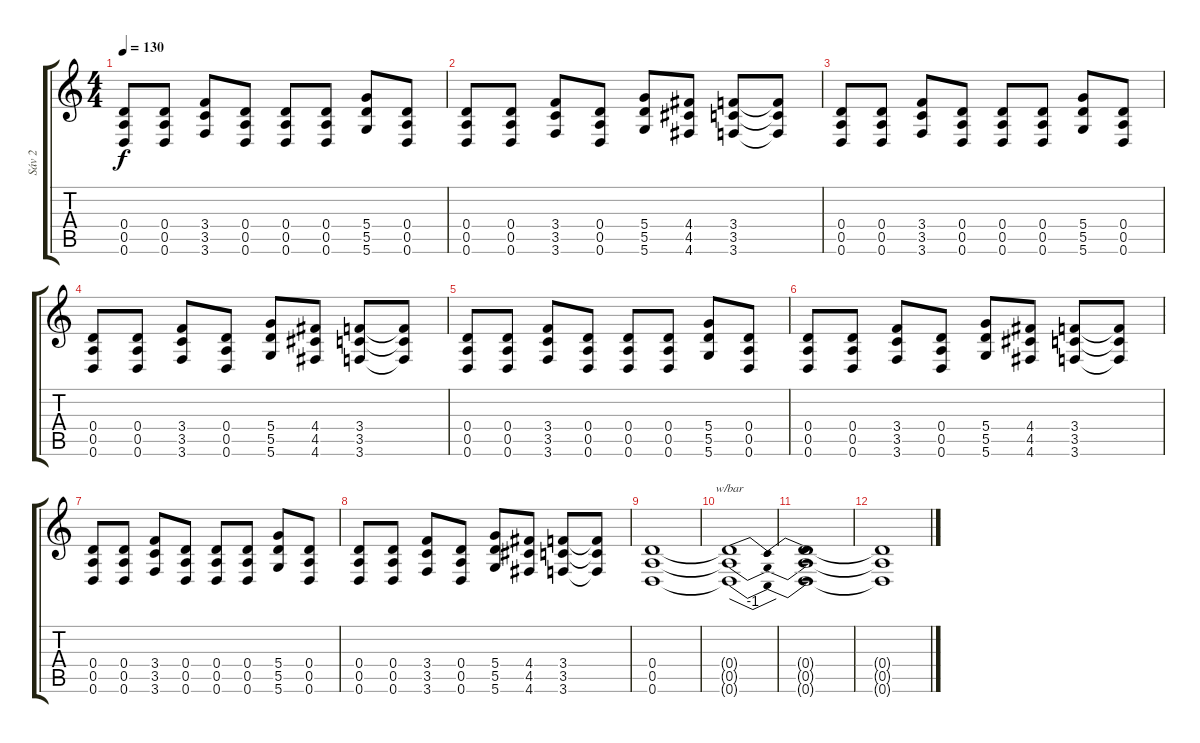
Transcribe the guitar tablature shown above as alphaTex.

\track ("Sáv 2" "Sáv 2") {instrument distortionguitar}
\staff {score tabs}
\tuning (E4 B3 G3 D3 A2 D2) {hide}
\ts (4 4)
\tempo 130
\clef g2
\ks c
(0.4 0.5 0.6).8{dy f} (0.4 0.5 0.6).8 (3.4 3.5 3.6).8 (0.4 0.5 0.6).8 (0.4 0.5 0.6).8 (0.4 0.5 0.6).8 (5.4 5.5 5.6).8 (0.4 0.5 0.6).8 |
(0.4 0.5 0.6).8 (0.4 0.5 0.6).8 (3.4 3.5 3.6).8 (0.4 0.5 0.6).8 (5.4 5.5 5.6).8 (4.4 4.5 4.6).8 (3.4 3.5 3.6).8 (3.4{t} 3.5{t} 3.6{t}).8 |
(0.4 0.5 0.6).8 (0.4 0.5 0.6).8 (3.4 3.5 3.6).8 (0.4 0.5 0.6).8 (0.4 0.5 0.6).8 (0.4 0.5 0.6).8 (5.4 5.5 5.6).8 (0.4 0.5 0.6).8 |
(0.4 0.5 0.6).8 (0.4 0.5 0.6).8 (3.4 3.5 3.6).8 (0.4 0.5 0.6).8 (5.4 5.5 5.6).8 (4.4 4.5 4.6).8 (3.4 3.5 3.6).8 (3.4{t} 3.5{t} 3.6{t}).8 |
(0.4 0.5 0.6).8 (0.4 0.5 0.6).8 (3.4 3.5 3.6).8 (0.4 0.5 0.6).8 (0.4 0.5 0.6).8 (0.4 0.5 0.6).8 (5.4 5.5 5.6).8 (0.4 0.5 0.6).8 |
(0.4 0.5 0.6).8 (0.4 0.5 0.6).8 (3.4 3.5 3.6).8 (0.4 0.5 0.6).8 (5.4 5.5 5.6).8 (4.4 4.5 4.6).8 (3.4 3.5 3.6).8 (3.4{t} 3.5{t} 3.6{t}).8 |
(0.4 0.5 0.6).8 (0.4 0.5 0.6).8 (3.4 3.5 3.6).8 (0.4 0.5 0.6).8 (0.4 0.5 0.6).8 (0.4 0.5 0.6).8 (5.4 5.5 5.6).8 (0.4 0.5 0.6).8 |
(0.4 0.5 0.6).8 (0.4 0.5 0.6).8 (3.4 3.5 3.6).8 (0.4 0.5 0.6).8 (5.4 5.5 5.6).8 (4.4 4.5 4.6).8 (3.4 3.5 3.6).8 (3.4{t} 3.5{t} 3.6{t}).8 |
(0.4 0.5 0.6).1 |
(0.4{t} 0.5{t} 0.6{t}).1{tbe (dip default 0 0 39 -4 60 0)} |
(0.4{t} 0.5{t} 0.6{t}).1 |
(0.4{t} 0.5{t} 0.6{t}).1
